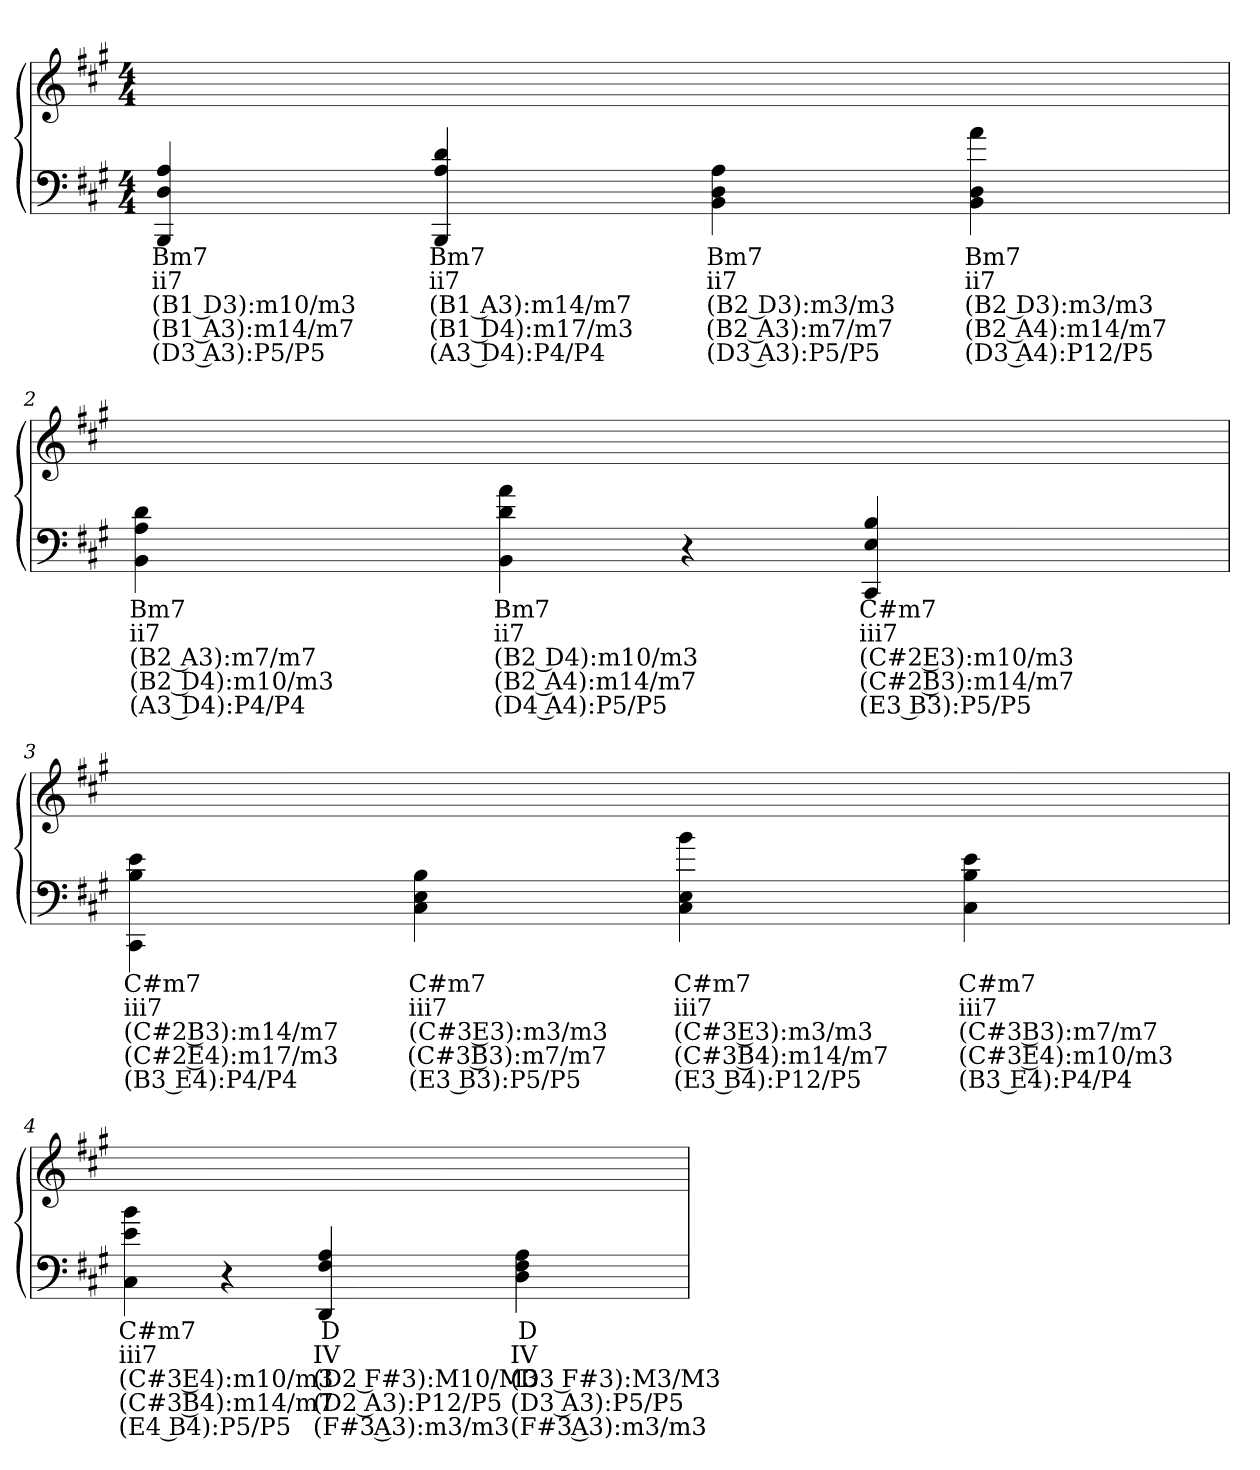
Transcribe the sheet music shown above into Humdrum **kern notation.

**kern	**text	**text	**text	**text	**text	**kern
*part2	*part2	*part2	*part2	*part2	*part2	*part1
*staff2	*staff2	*staff2	*staff2	*staff2	*staff2	*staff1
*clefF4	*	*	*	*	*	*clefG2
*k[f#c#g#]	*	*	*	*	*	*k[f#c#g#]
*A:	*	*	*	*	*	*A:
*M4/4	*	*	*	*	*	*M4/4
*MM60	*	*	*	*	*	*MM60
=1	=1	=1	=1	=1	=1	=1
4BBB 4D 4A	Bm7	ii7	(B1 D3):m10/m3	(B1 A3):m14/m7	(D3 A3):P5/P5	1ryy
4BBB 4A 4d	Bm7	ii7	(B1 A3):m14/m7	(B1 D4):m17/m3	(A3 D4):P4/P4	.
4BB 4D 4A	Bm7	ii7	(B2 D3):m3/m3	(B2 A3):m7/m7	(D3 A3):P5/P5	.
4BB 4D 4a	Bm7	ii7	(B2 D3):m3/m3	(B2 A4):m14/m7	(D3 A4):P12/P5	.
=2	=2	=2	=2	=2	=2	=2
4BB 4A 4d	Bm7	ii7	(B2 A3):m7/m7	(B2 D4):m10/m3	(A3 D4):P4/P4	1ryy
4BB 4d 4a	Bm7	ii7	(B2 D4):m10/m3	(B2 A4):m14/m7	(D4 A4):P5/P5	.
4r	.	.	.	.	.	.
4CC# 4E 4B	C#m7	iii7	(C#2 E3):m10/m3	(C#2 B3):m14/m7	(E3 B3):P5/P5	.
=3	=3	=3	=3	=3	=3	=3
4CC# 4B 4e	C#m7	iii7	(C#2 B3):m14/m7	(C#2 E4):m17/m3	(B3 E4):P4/P4	1ryy
4C# 4E 4B	C#m7	iii7	(C#3 E3):m3/m3	(C#3 B3):m7/m7	(E3 B3):P5/P5	.
4C# 4E 4b	C#m7	iii7	(C#3 E3):m3/m3	(C#3 B4):m14/m7	(E3 B4):P12/P5	.
4C# 4B 4e	C#m7	iii7	(C#3 B3):m7/m7	(C#3 E4):m10/m3	(B3 E4):P4/P4	.
=4	=4	=4	=4	=4	=4	=4
4C# 4e 4b	C#m7	iii7	(C#3 E4):m10/m3	(C#3 B4):m14/m7	(E4 B4):P5/P5	1ryy
4r	.	.	.	.	.	.
4DD 4F# 4A	D	IV	(D2 F#3):M10/M3	(D2 A3):P12/P5	(F#3 A3):m3/m3	.
4D 4F# 4A	D	IV	(D3 F#3):M3/M3	(D3 A3):P5/P5	(F#3 A3):m3/m3	.
=	=	=	=	=	=	=
*-	*-	*-	*-	*-	*-	*-
